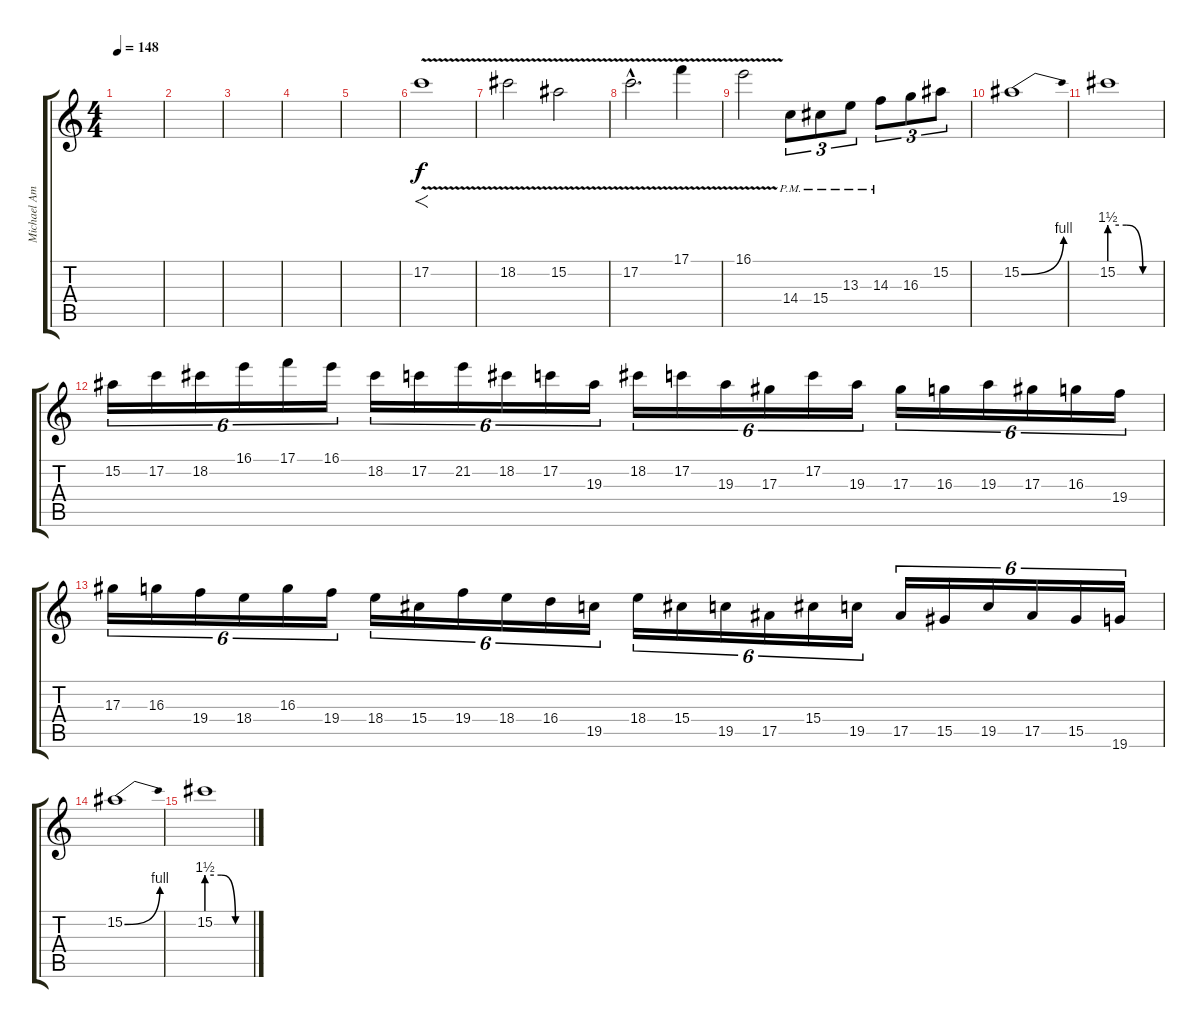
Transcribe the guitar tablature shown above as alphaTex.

\track ("Michael Amott (Additional/Solo Guitar)" "Michael Am") {instrument distortionguitar}
\staff {score tabs}
\tuning (C4 G3 Eb3 Bb2 F2 C2) {hide}
\ts (4 4)
\tempo 148
\clef g2
\ks c
|
|
|
|
|
17.2{v}.1{f} |
18.2{v}.2 15.2{v}.2 |
17.2{v hac}.2{d} 17.1{v}.4 |
16.1{v}.2 14.4{pm}.8{tu (3 2) balance 8} 15.4{pm}.8{tu (3 2)} 13.3{pm}.8{tu (3 2)} 14.3{pm}.8{tu (3 2)} 16.3.8{tu (3 2)} 15.2.8{tu (3 2)} |
15.2{be (bend 0 0 60 4)}.1 |
15.2{be (custom 0 6 20 6 40 0 60 0)}.1 |
15.2.16{tu (6 4) balance 8} 17.2.16{tu (6 4)} 18.2.16{tu (6 4)} 16.1.16{tu (6 4)} 17.1.16{tu (6 4)} 16.1.16{tu (6 4)} 18.2.16{tu (6 4)} 17.2.16{tu (6 4)} 21.2.16{tu (6 4)} 18.2.16{tu (6 4)} 17.2.16{tu (6 4)} 19.3.16{tu (6 4)} 18.2.16{tu (6 4)} 17.2.16{tu (6 4)} 19.3.16{tu (6 4)} 17.3.16{tu (6 4)} 17.2.16{tu (6 4)} 19.3.16{tu (6 4)} 17.3.16{tu (6 4)} 16.3.16{tu (6 4)} 19.3.16{tu (6 4)} 17.3.16{tu (6 4)} 16.3.16{tu (6 4)} 19.4.16{tu (6 4)} |
17.3.16{tu (6 4)} 16.3.16{tu (6 4)} 19.4.16{tu (6 4)} 18.4.16{tu (6 4)} 16.3.16{tu (6 4)} 19.4.16{tu (6 4)} 18.4.16{tu (6 4)} 15.4.16{tu (6 4)} 19.4.16{tu (6 4)} 18.4.16{tu (6 4)} 16.4.16{tu (6 4)} 19.5.16{tu (6 4)} 18.4.16{tu (6 4)} 15.4.16{tu (6 4)} 19.5.16{tu (6 4)} 17.5.16{tu (6 4)} 15.4.16{tu (6 4)} 19.5.16{tu (6 4)} 17.5.16{tu (6 4)} 15.5.16{tu (6 4)} 19.5.16{tu (6 4)} 17.5.16{tu (6 4)} 15.5.16{tu (6 4)} 19.6.16{tu (6 4)} |
15.2{be (bend 0 0 60 4)}.1 |
15.2{be (custom 0 6 20 6 40 0 60 0)}.1
